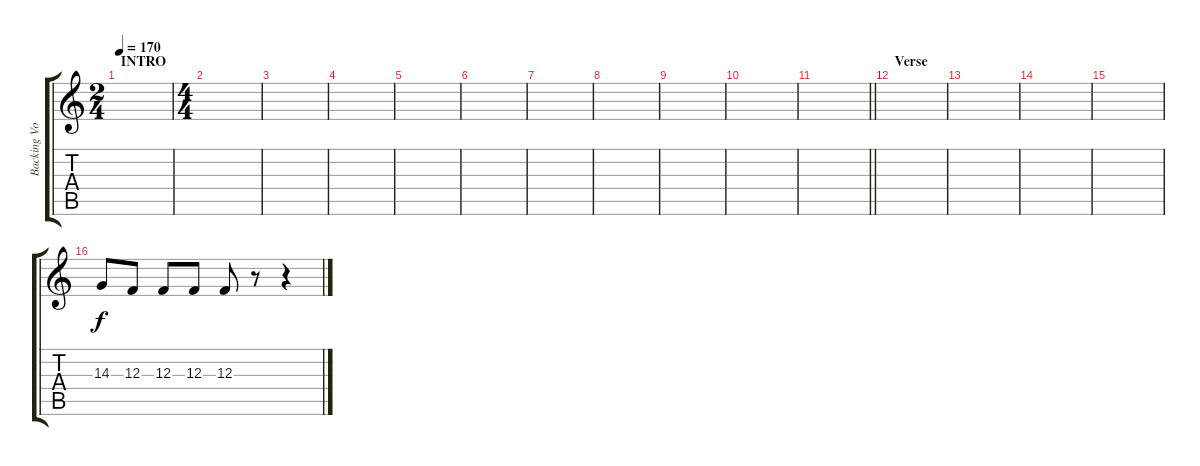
\track ("Backing Vocals" "Backing Vo") {instrument sopranosax}
\staff {score tabs}
\tuning (D4 A3 F3 C3 G2 D2) {hide}
\ts (2 4)
\section ("" "INTRO")
\tempo 170
\clef g2
\ks c
|
\ts (4 4)
|
|
|
|
|
|
|
|
|
\barLineRight lightlight
|
\section ("" "Verse")
|
|
|
|
14.3.8 12.3.8 12.3.8 12.3.8 12.3.8 r.8 r.4
